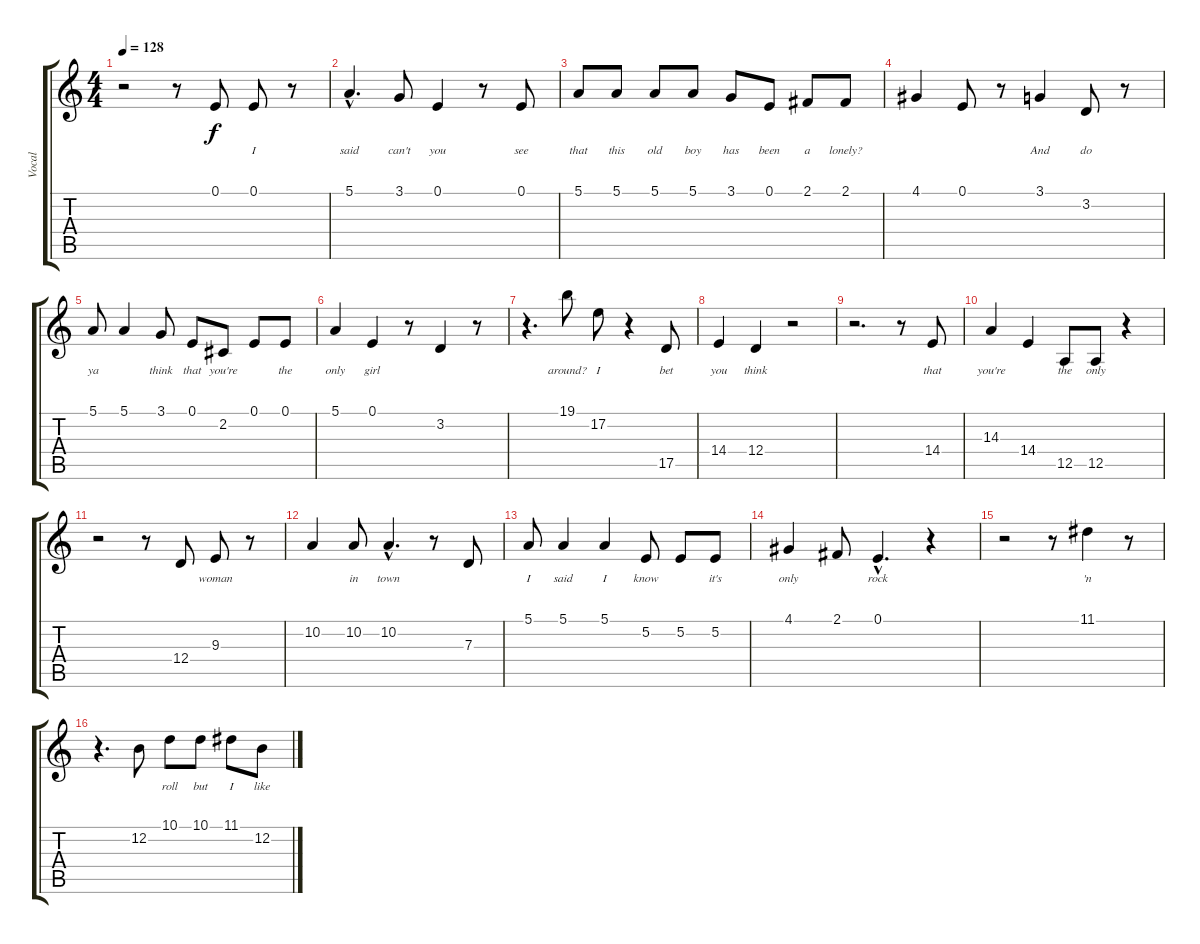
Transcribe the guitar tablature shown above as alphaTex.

\track ("Vocal" "Vocal") {instrument tenorsax}
\staff {score tabs}
\tuning (E4 B3 G3 D3 A2 E2) {hide}
\ts (4 4)
\tempo 128
\clef g2
\ks c
r.2{dy f} r.8 0.1.8{lyrics (0 "") lyrics (1 "") lyrics (2 "") lyrics (3 "") lyrics (4 "")} 0.1.8{lyrics (0 "I") lyrics (1 "") lyrics (2 "") lyrics (3 "") lyrics (4 "")} r.8 |
5.1{hac}.4{d lyrics (0 "said") lyrics (1 "") lyrics (2 "") lyrics (3 "") lyrics (4 "")} 3.1.8{lyrics (0 "can't") lyrics (1 "") lyrics (2 "") lyrics (3 "") lyrics (4 "")} 0.1.4{lyrics (0 "you") lyrics (1 "") lyrics (2 "") lyrics (3 "") lyrics (4 "")} r.8 0.1.8{lyrics (0 "see") lyrics (1 "") lyrics (2 "") lyrics (3 "") lyrics (4 "")} |
5.1.8{lyrics (0 "that") lyrics (1 "") lyrics (2 "") lyrics (3 "") lyrics (4 "")} 5.1.8{lyrics (0 "this") lyrics (1 "") lyrics (2 "") lyrics (3 "") lyrics (4 "")} 5.1.8{lyrics (0 "old") lyrics (1 "") lyrics (2 "") lyrics (3 "") lyrics (4 "")} 5.1.8{lyrics (0 "boy") lyrics (1 "") lyrics (2 "") lyrics (3 "") lyrics (4 "")} 3.1.8{lyrics (0 "has") lyrics (1 "") lyrics (2 "") lyrics (3 "") lyrics (4 "")} 0.1.8{lyrics (0 "been") lyrics (1 "") lyrics (2 "") lyrics (3 "") lyrics (4 "")} 2.1.8{lyrics (0 "a") lyrics (1 "") lyrics (2 "") lyrics (3 "") lyrics (4 "")} 2.1.8{lyrics (0 "lonely?") lyrics (1 "") lyrics (2 "") lyrics (3 "") lyrics (4 "")} |
4.1.4{lyrics (0 "") lyrics (1 "") lyrics (2 "") lyrics (3 "") lyrics (4 "")} 0.1.8{lyrics (0 "") lyrics (1 "") lyrics (2 "") lyrics (3 "") lyrics (4 "")} r.8 3.1.4{lyrics (0 "And") lyrics (1 "") lyrics (2 "") lyrics (3 "") lyrics (4 "")} 3.2.8{lyrics (0 "do") lyrics (1 "") lyrics (2 "") lyrics (3 "") lyrics (4 "")} r.8 |
5.1.8{lyrics (0 "ya") lyrics (1 "") lyrics (2 "") lyrics (3 "") lyrics (4 "")} 5.1.4{lyrics (0 "") lyrics (1 "") lyrics (2 "") lyrics (3 "") lyrics (4 "")} 3.1.8{lyrics (0 "think") lyrics (1 "") lyrics (2 "") lyrics (3 "") lyrics (4 "")} 0.1.8{lyrics (0 "that") lyrics (1 "") lyrics (2 "") lyrics (3 "") lyrics (4 "")} 2.2.8{lyrics (0 "you're") lyrics (1 "") lyrics (2 "") lyrics (3 "") lyrics (4 "")} 0.1.8{lyrics (0 "") lyrics (1 "") lyrics (2 "") lyrics (3 "") lyrics (4 "")} 0.1.8{lyrics (0 "the") lyrics (1 "") lyrics (2 "") lyrics (3 "") lyrics (4 "")} |
5.1.4{lyrics (0 "only") lyrics (1 "") lyrics (2 "") lyrics (3 "") lyrics (4 "")} 0.1.4{lyrics (0 "girl") lyrics (1 "") lyrics (2 "") lyrics (3 "") lyrics (4 "")} r.8 3.2.4{lyrics (0 "") lyrics (1 "") lyrics (2 "") lyrics (3 "") lyrics (4 "")} r.8 |
r.4{d} 19.1.8{lyrics (0 "around?") lyrics (1 "") lyrics (2 "") lyrics (3 "") lyrics (4 "")} 17.2.8{lyrics (0 "I") lyrics (1 "") lyrics (2 "") lyrics (3 "") lyrics (4 "")} r.4 17.5.8{lyrics (0 "bet") lyrics (1 "") lyrics (2 "") lyrics (3 "") lyrics (4 "")} |
14.4.4{lyrics (0 "you") lyrics (1 "") lyrics (2 "") lyrics (3 "") lyrics (4 "")} 12.4.4{lyrics (0 "think") lyrics (1 "") lyrics (2 "") lyrics (3 "") lyrics (4 "")} r.2 |
r.2{d} r.8 14.4.8{lyrics (0 "that") lyrics (1 "") lyrics (2 "") lyrics (3 "") lyrics (4 "")} |
14.3.4{lyrics (0 "you're") lyrics (1 "") lyrics (2 "") lyrics (3 "") lyrics (4 "")} 14.4.4{lyrics (0 "") lyrics (1 "") lyrics (2 "") lyrics (3 "") lyrics (4 "")} 12.5.8{lyrics (0 "the") lyrics (1 "") lyrics (2 "") lyrics (3 "") lyrics (4 "")} 12.5.8{lyrics (0 "only") lyrics (1 "") lyrics (2 "") lyrics (3 "") lyrics (4 "")} r.4 |
r.2 r.8 12.4.8{lyrics (0 "") lyrics (1 "") lyrics (2 "") lyrics (3 "") lyrics (4 "")} 9.3.8{lyrics (0 "woman") lyrics (1 "") lyrics (2 "") lyrics (3 "") lyrics (4 "")} r.8 |
10.2.4{lyrics (0 "") lyrics (1 "") lyrics (2 "") lyrics (3 "") lyrics (4 "")} 10.2.8{lyrics (0 "in") lyrics (1 "") lyrics (2 "") lyrics (3 "") lyrics (4 "")} 10.2{hac}.4{d lyrics (0 "town") lyrics (1 "") lyrics (2 "") lyrics (3 "") lyrics (4 "")} r.8 7.3.8{lyrics (0 "") lyrics (1 "") lyrics (2 "") lyrics (3 "") lyrics (4 "")} |
5.1.8{lyrics (0 "I") lyrics (1 "") lyrics (2 "") lyrics (3 "") lyrics (4 "")} 5.1.4{lyrics (0 "said") lyrics (1 "") lyrics (2 "") lyrics (3 "") lyrics (4 "")} 5.1.4{lyrics (0 "I") lyrics (1 "") lyrics (2 "") lyrics (3 "") lyrics (4 "")} 5.2.8{lyrics (0 "know") lyrics (1 "") lyrics (2 "") lyrics (3 "") lyrics (4 "")} 5.2.8{lyrics (0 "") lyrics (1 "") lyrics (2 "") lyrics (3 "") lyrics (4 "")} 5.2.8{lyrics (0 "it's") lyrics (1 "") lyrics (2 "") lyrics (3 "") lyrics (4 "")} |
4.1.4{lyrics (0 "only") lyrics (1 "") lyrics (2 "") lyrics (3 "") lyrics (4 "")} 2.1.8{lyrics (0 "") lyrics (1 "") lyrics (2 "") lyrics (3 "") lyrics (4 "")} 0.1{hac}.4{d lyrics (0 "rock") lyrics (1 "") lyrics (2 "") lyrics (3 "") lyrics (4 "")} r.4 |
r.2 r.8 11.1.4{lyrics (0 "'n") lyrics (1 "") lyrics (2 "") lyrics (3 "") lyrics (4 "")} r.8 |
r.4{d} 12.2.8{lyrics (0 "") lyrics (1 "") lyrics (2 "") lyrics (3 "") lyrics (4 "")} 10.1.8{lyrics (0 "roll") lyrics (1 "") lyrics (2 "") lyrics (3 "") lyrics (4 "")} 10.1.8{lyrics (0 "but") lyrics (1 "") lyrics (2 "") lyrics (3 "") lyrics (4 "")} 11.1.8{lyrics (0 "I") lyrics (1 "") lyrics (2 "") lyrics (3 "") lyrics (4 "")} 12.2.8{lyrics (0 "like") lyrics (1 "") lyrics (2 "") lyrics (3 "") lyrics (4 "")}
